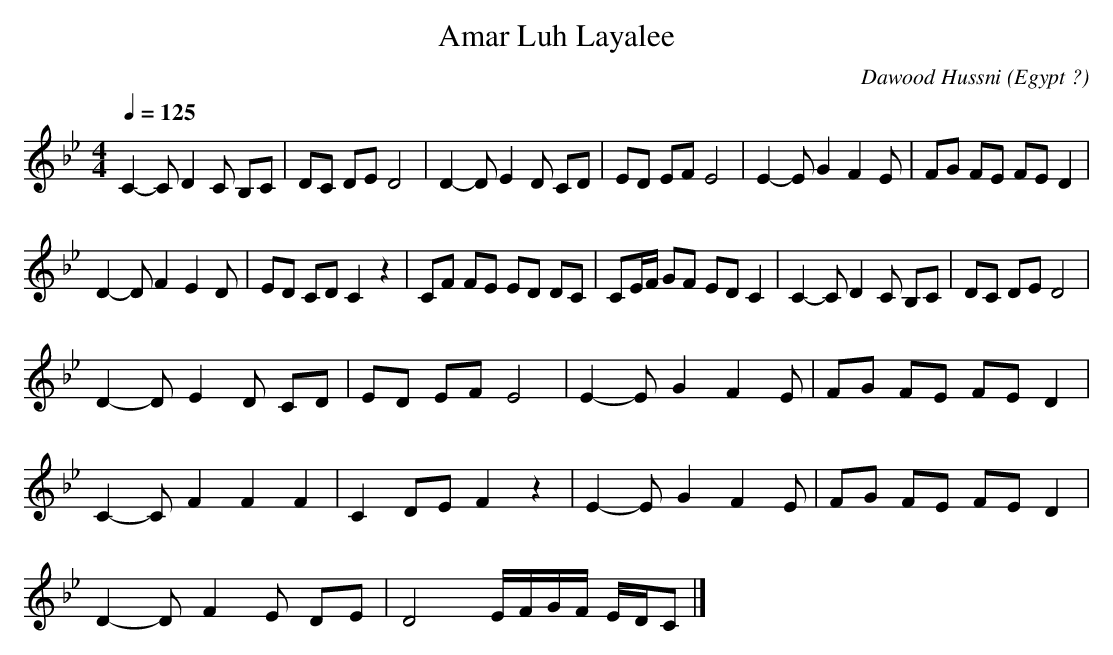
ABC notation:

X:1
T:Amar Luh Layalee
C:Dawood Hussni
O:Egypt ?
M:4/4
L:1/8
Q:1/4=125
K:CDor
C2-C D2 C B,C | DC DE D4 | D2-D E2 D CD | ED EF E4 | E2-E G2 F2 E | FG FE FE D2 |
D2-D F2 E2 D | ED CD C2 z2 | CF FE ED DC | CE/F/ GF ED C2 | C2-C D2 C B,C | DC DE D4 |
D2-D E2 D CD | ED EF E4 | E2-E G2 F2 E | FG FE FE D2 |
C2-C F2 F2 F2 | C2 DE F2 z2 | E2-E G2 F2 E | FG FE FE D2 |
D2-D F2 E DE | D4 E/F/G/F/ E/D/C |]
